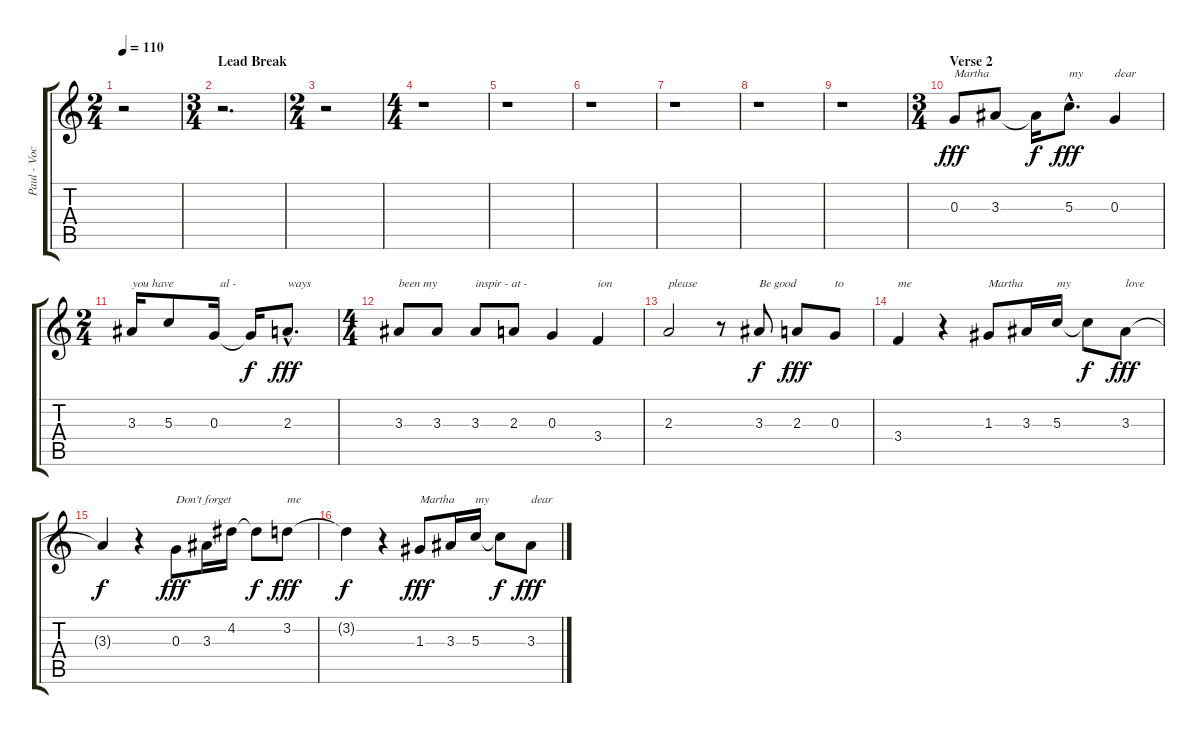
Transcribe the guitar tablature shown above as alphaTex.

\track ("Paul - Vocal" "Paul - Voc") {instrument acousticguitarnylon}
\staff {score tabs}
\tuning (E4 B3 G3 D3 A2 E2) {hide}
\ts (2 4)
\tempo 110
\clef g2
\ks c
r.2{dy f} |
\ts (3 4)
\section ("" "Lead Break")
r.2{d} |
\ts (2 4)
r.2 |
\ts (4 4)
r.1 |
r.1 |
r.1 |
r.1 |
r.1 |
r.1 |
\ts (3 4)
\section ("" "Verse 2")
0.3.8{txt "Martha" dy fff} 3.3.8 3.3{t}.16{dy f} 5.3{hac}.8{d txt "my" dy fff} 0.3.4{txt "dear"} |
\ts (2 4)
3.3.16{txt "you have"} 5.3.8 0.3.16{txt "  al -"} 0.3{t}.16{dy f} 2.3{hac}.8{d txt "ways" dy fff} |
\ts (4 4)
3.3.8{txt "been my"} 3.3.8 3.3.8{txt "inspir - at -"} 2.3.8 0.3.4 3.4.4{txt "ion"} |
2.3.2{txt "please"} r.8 3.3.8{txt "Be good" dy f} 2.3.8{dy fff} 0.3.8{txt "to"} |
3.4.4{txt "me"} r.4 1.3.8{txt "Martha"} 3.3.16 5.3.16{txt "my"} 5.3{t}.8{dy f} 3.3.8{txt "love" dy fff} |
3.3{t}.4{dy f} r.4 0.3.8{txt "Don't forget" dy fff} 3.3.16 4.2.16 4.2{t}.8{dy f} 3.2.8{txt "me" dy fff} |
3.2{t}.4{dy f} r.4 1.3.8{txt "Martha " dy fff} 3.3.16 5.3.16{txt "my"} 5.3{t}.8{dy f} 3.3.8{txt "dear" dy fff}
